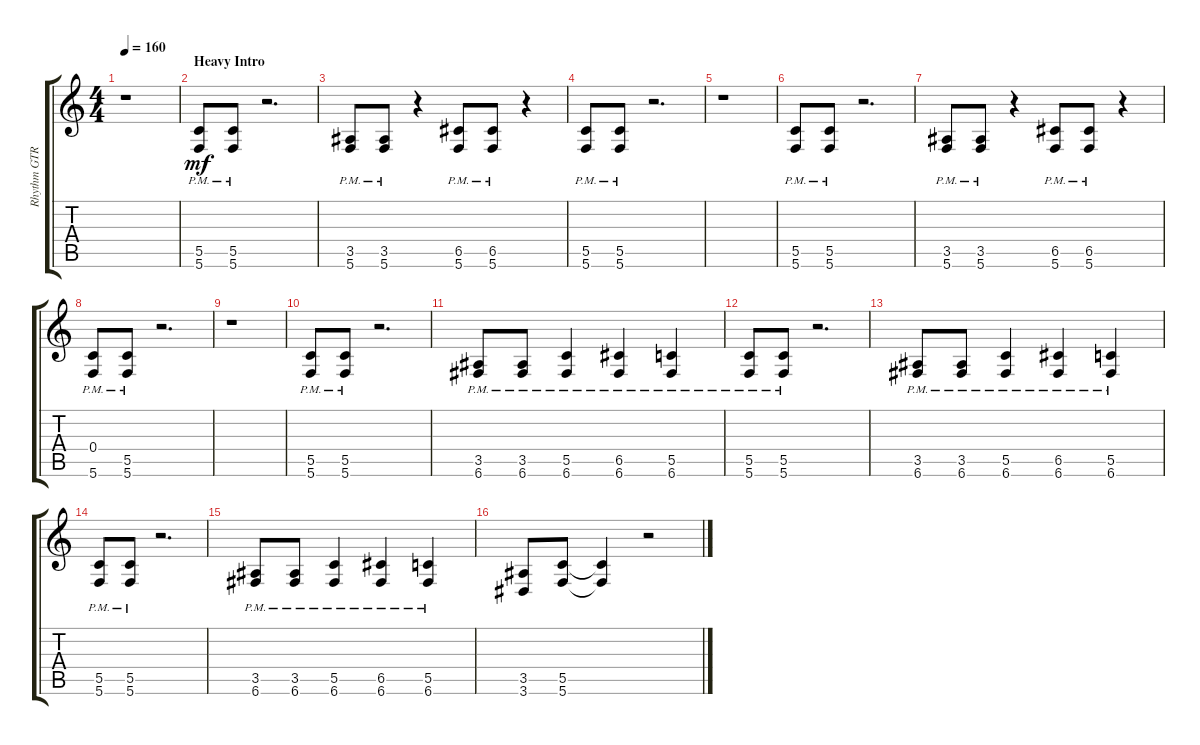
\track ("Rhythm GTR 2" "Rhythm GTR") {instrument distortionguitar}
\staff {score tabs}
\tuning (D4 A3 F3 C3 G2 C2) {hide}
\ts (4 4)
\tempo 160
\clef g2
\ks aminor
r.1{dy mf} |
\section ("" "Heavy Intro")
(5.5{pm} 5.6{pm}).8 (5.5{pm} 5.6{pm}).8 r.2{d} |
(3.5{pm} 5.6{pm}).8 (3.5{pm} 5.6{pm}).8 r.4 (6.5{pm} 5.6{pm}).8 (6.5{pm} 5.6{pm}).8 r.4 |
(5.5{pm} 5.6{pm}).8 (5.5{pm} 5.6{pm}).8 r.2{d} |
r.1 |
(5.5{pm} 5.6{pm}).8 (5.5{pm} 5.6{pm}).8 r.2{d} |
(3.5{pm} 5.6{pm}).8 (3.5{pm} 5.6{pm}).8 r.4 (6.5{pm} 5.6{pm}).8 (6.5{pm} 5.6{pm}).8 r.4 |
(0.4{pm} 5.6{pm}).8 (5.5{pm} 5.6{pm}).8 r.2{d} |
r.1 |
(5.5{pm} 5.6{pm}).8 (5.5{pm} 5.6{pm}).8 r.2{d} |
(3.5{pm} 6.6{pm}).8 (3.5{pm} 6.6{pm}).8 (5.5{pm} 6.6{pm}).4 (6.5{pm} 6.6{pm}).4 (5.5{pm} 6.6{pm}).4 |
(5.5{pm} 5.6{pm}).8 (5.5{pm} 5.6{pm}).8 r.2{d} |
(3.5{pm} 6.6{pm}).8 (3.5{pm} 6.6{pm}).8 (5.5{pm} 6.6{pm}).4 (6.5{pm} 6.6{pm}).4 (5.5{pm} 6.6{pm}).4 |
(5.5{pm} 5.6{pm}).8 (5.5{pm} 5.6{pm}).8 r.2{d} |
(3.5{pm} 6.6{pm}).8 (3.5{pm} 6.6{pm}).8 (5.5{pm} 6.6{pm}).4 (6.5{pm} 6.6{pm}).4 (5.5{pm} 6.6{pm}).4 |
(3.5 3.6).8 (5.5 5.6).8 (5.5{t} 5.6{t}).4 r.2
